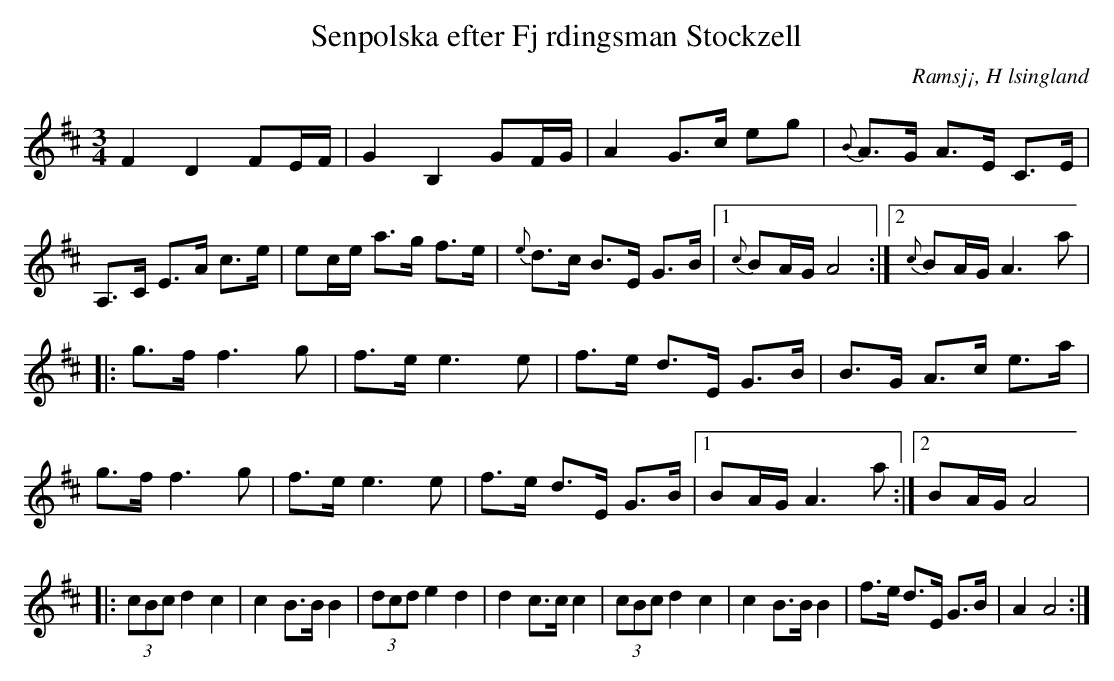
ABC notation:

X:1
T: Senpolska efter Fj rdingsman Stockzell
O: Ramsj¡, H lsingland
M:3/4
L:1/8
K:D
F2 D2 FE/F/|G2 B,2 GF/G/| A2 G>c eg|{B}A>G A>E C>E|A,>C E>A c>e|ec/e/ a>g f>e| {e}d>c B>E G>B |1 {c}BA/G/ A4:|2{c}BA/G/ A2>a2|
|:g>f f2>g2|f>e e2>e2|f>e d>E G>B|B>G A>c e>a|g>f f2>g2|f>e e2>e2|f>e d>E G>B|1 BA/G/ A2>a2:|2 BA/G/ A4|
|:(3cBc d2 c2|c2 B>B B2|(3dcd e2 d2|d2 c>c c2|(3cBc d2 c2|c2 B>B B2|f>e d>E G>B|A2 A4:|
